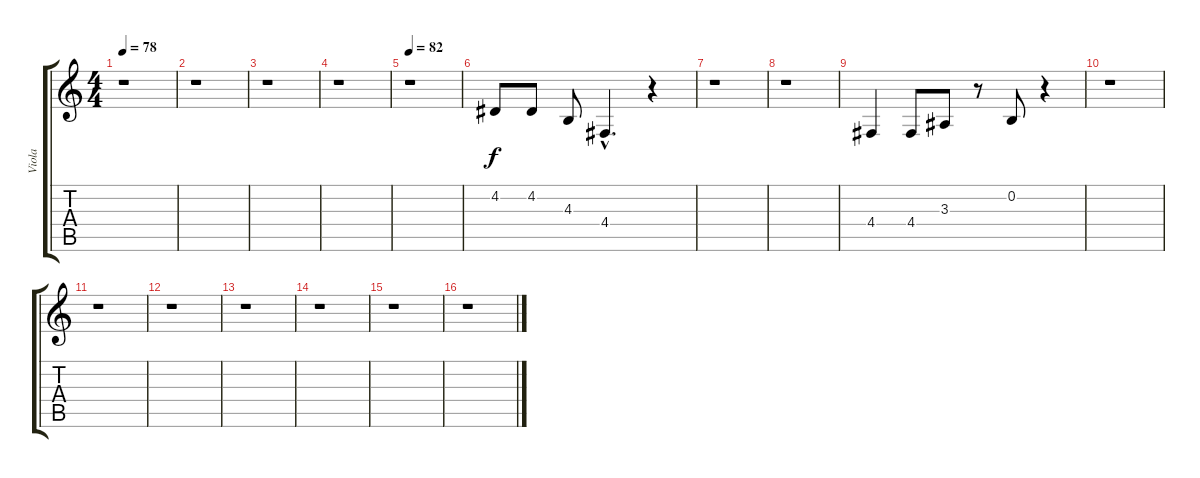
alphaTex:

\track ("Viola" "Viola") {instrument viola}
\staff {score tabs}
\tuning (E4 B3 G3 D3 A2 E2) {hide}
\ts (4 4)
\tempo 78
\clef g2
\ks c
r.1{dy f} |
r.1 |
r.1 |
r.1 |
\tempo 82
r.1 |
4.2.8 4.2.8 4.3.8 4.4{hac}.4{d} r.4 |
r.1 |
r.1 |
4.4.4 4.4.8 3.3.8 r.8 0.2.8 r.4 |
r.1 |
r.1 |
r.1 |
r.1 |
r.1 |
r.1 |
r.1
